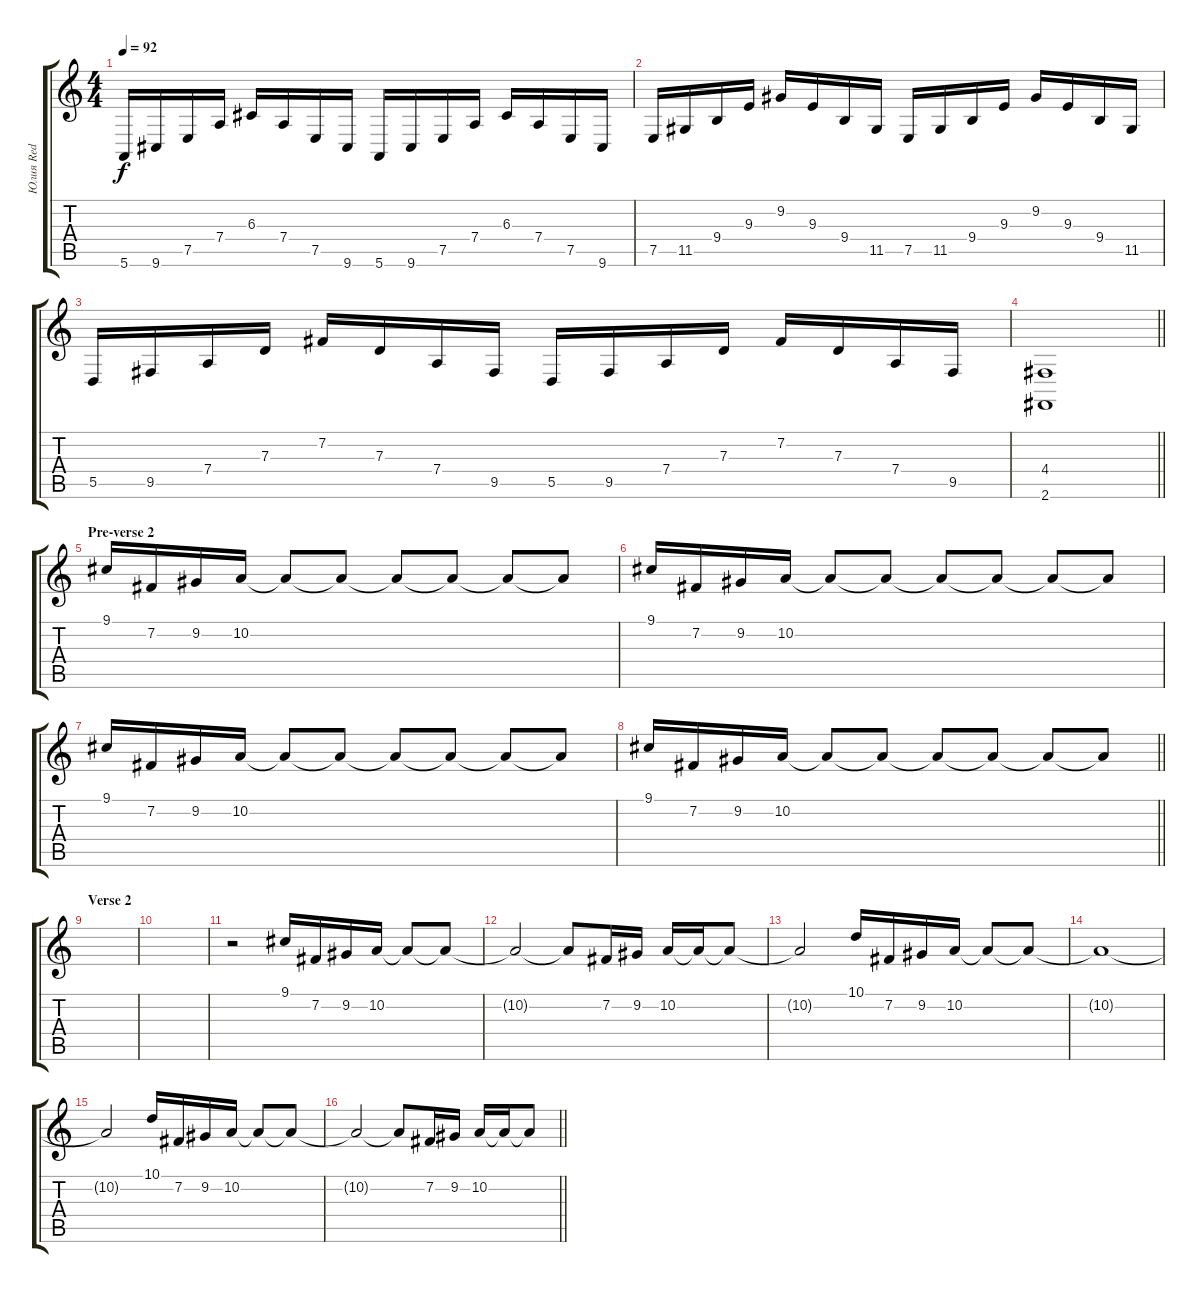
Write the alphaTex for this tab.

\track ("Юлия Red" "Юлия Red") {instrument acousticgrandpiano}
\staff {score tabs}
\tuning (E4 B3 G3 D3 A2 E2) {hide}
\ts (4 4)
\tempo 92
\clef g2
\ks c
5.6.16{dy f} 9.6.16 7.5.16 7.4.16 6.3.16 7.4.16 7.5.16 9.6.16 5.6.16 9.6.16 7.5.16 7.4.16 6.3.16 7.4.16 7.5.16 9.6.16 |
7.5.16 11.5.16 9.4.16 9.3.16 9.2.16 9.3.16 9.4.16 11.5.16 7.5.16 11.5.16 9.4.16 9.3.16 9.2.16 9.3.16 9.4.16 11.5.16 |
5.5.16 9.5.16 7.4.16 7.3.16 7.2.16 7.3.16 7.4.16 9.5.16 5.5.16 9.5.16 7.4.16 7.3.16 7.2.16 7.3.16 7.4.16 9.5.16 |
\barLineRight lightlight
(4.4 2.6).1 |
\section ("" "Pre-verse 2")
9.1.16 7.2.16 9.2.16 10.2.16 10.2{t}.8 10.2{t}.8 10.2{t}.8 10.2{t}.8 10.2{t}.8 10.2{t}.8 |
9.1.16 7.2.16 9.2.16 10.2.16 10.2{t}.8 10.2{t}.8 10.2{t}.8 10.2{t}.8 10.2{t}.8 10.2{t}.8 |
9.1.16 7.2.16 9.2.16 10.2.16 10.2{t}.8 10.2{t}.8 10.2{t}.8 10.2{t}.8 10.2{t}.8 10.2{t}.8 |
\barLineRight lightlight
9.1.16 7.2.16 9.2.16 10.2.16 10.2{t}.8 10.2{t}.8 10.2{t}.8 10.2{t}.8 10.2{t}.8 10.2{t}.8 |
\section ("" "Verse 2")
|
|
r.2 9.1.16 7.2.16 9.2.16 10.2.16 10.2{t}.8 10.2{t}.8 |
10.2{t}.2 10.2{t}.8 7.2.16 9.2.16 10.2.16 10.2{t}.16 10.2{t}.8 |
10.2{t}.2 10.1.16 7.2.16 9.2.16 10.2.16 10.2{t}.8 10.2{t}.8 |
10.2{t}.1 |
10.2{t}.2 10.1.16 7.2.16 9.2.16 10.2.16 10.2{t}.8 10.2{t}.8 |
\barLineRight lightlight
10.2{t}.2 10.2{t}.8 7.2.16 9.2.16 10.2.16 10.2{t}.16 10.2{t}.8
